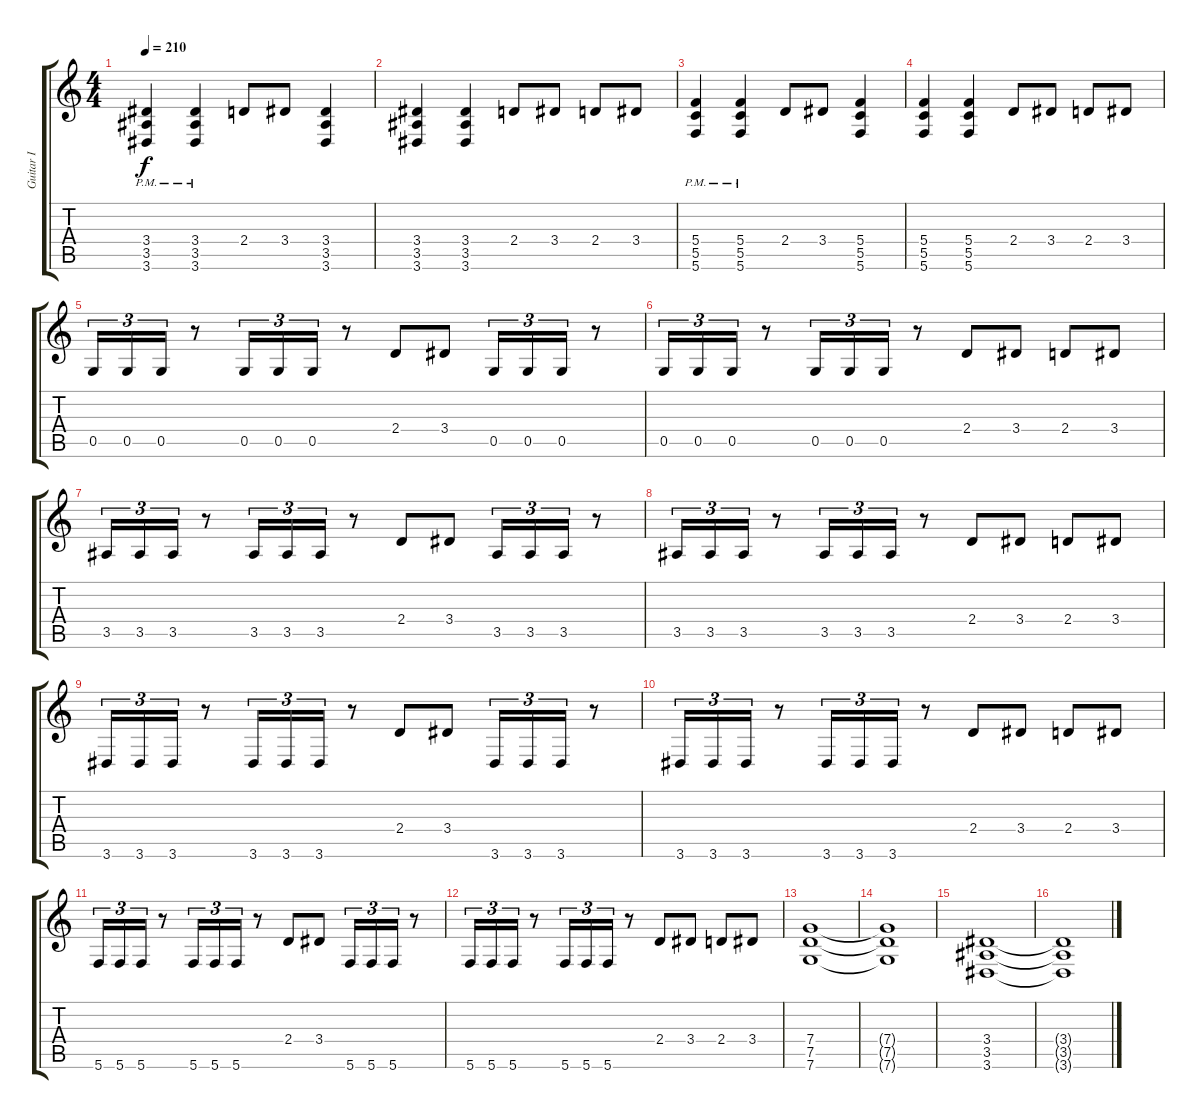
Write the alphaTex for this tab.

\track ("Guitar I" "Guitar I") {instrument distortionguitar}
\staff {score tabs}
\tuning (D4 A3 F3 C3 G2 C2) {hide}
\ts (4 4)
\tempo 210
\clef g2
\ks c
(3.4{pm} 3.5{pm} 3.6{pm}).4{dy f} (3.4{pm} 3.5{pm} 3.6{pm}).4 2.4.8 3.4.8 (3.4 3.5 3.6).4 |
(3.4 3.5 3.6).4 (3.4 3.5 3.6).4 2.4.8 3.4.8 2.4.8 3.4.8 |
(5.4{pm} 5.5{pm} 5.6{pm}).4 (5.4{pm} 5.5{pm} 5.6{pm}).4 2.4.8 3.4.8 (5.4 5.5 5.6).4 |
(5.4 5.5 5.6).4 (5.4 5.5 5.6).4 2.4.8 3.4.8 2.4.8 3.4.8 |
0.5.16{tu (3 2)} 0.5.16{tu (3 2)} 0.5.16{tu (3 2)} r.8 0.5.16{tu (3 2)} 0.5.16{tu (3 2)} 0.5.16{tu (3 2)} r.8 2.4.8 3.4.8 0.5.16{tu (3 2)} 0.5.16{tu (3 2)} 0.5.16{tu (3 2)} r.8 |
0.5.16{tu (3 2)} 0.5.16{tu (3 2)} 0.5.16{tu (3 2)} r.8 0.5.16{tu (3 2)} 0.5.16{tu (3 2)} 0.5.16{tu (3 2)} r.8 2.4.8 3.4.8 2.4.8 3.4.8 |
3.5.16{tu (3 2)} 3.5.16{tu (3 2)} 3.5.16{tu (3 2)} r.8 3.5.16{tu (3 2)} 3.5.16{tu (3 2)} 3.5.16{tu (3 2)} r.8 2.4.8 3.4.8 3.5.16{tu (3 2)} 3.5.16{tu (3 2)} 3.5.16{tu (3 2)} r.8 |
3.5.16{tu (3 2)} 3.5.16{tu (3 2)} 3.5.16{tu (3 2)} r.8 3.5.16{tu (3 2)} 3.5.16{tu (3 2)} 3.5.16{tu (3 2)} r.8 2.4.8 3.4.8 2.4.8 3.4.8 |
3.6.16{tu (3 2)} 3.6.16{tu (3 2)} 3.6.16{tu (3 2)} r.8 3.6.16{tu (3 2)} 3.6.16{tu (3 2)} 3.6.16{tu (3 2)} r.8 2.4.8 3.4.8 3.6.16{tu (3 2)} 3.6.16{tu (3 2)} 3.6.16{tu (3 2)} r.8 |
3.6.16{tu (3 2)} 3.6.16{tu (3 2)} 3.6.16{tu (3 2)} r.8 3.6.16{tu (3 2)} 3.6.16{tu (3 2)} 3.6.16{tu (3 2)} r.8 2.4.8 3.4.8 2.4.8 3.4.8 |
5.6.16{tu (3 2)} 5.6.16{tu (3 2)} 5.6.16{tu (3 2)} r.8 5.6.16{tu (3 2)} 5.6.16{tu (3 2)} 5.6.16{tu (3 2)} r.8 2.4.8 3.4.8 5.6.16{tu (3 2)} 5.6.16{tu (3 2)} 5.6.16{tu (3 2)} r.8 |
5.6.16{tu (3 2)} 5.6.16{tu (3 2)} 5.6.16{tu (3 2)} r.8 5.6.16{tu (3 2)} 5.6.16{tu (3 2)} 5.6.16{tu (3 2)} r.8 2.4.8 3.4.8 2.4.8 3.4.8 |
(7.4 7.5 7.6).1 |
(7.4{t} 7.5{t} 7.6{t}).1 |
(3.4 3.5 3.6).1 |
(3.4{t} 3.5{t} 3.6{t}).1
